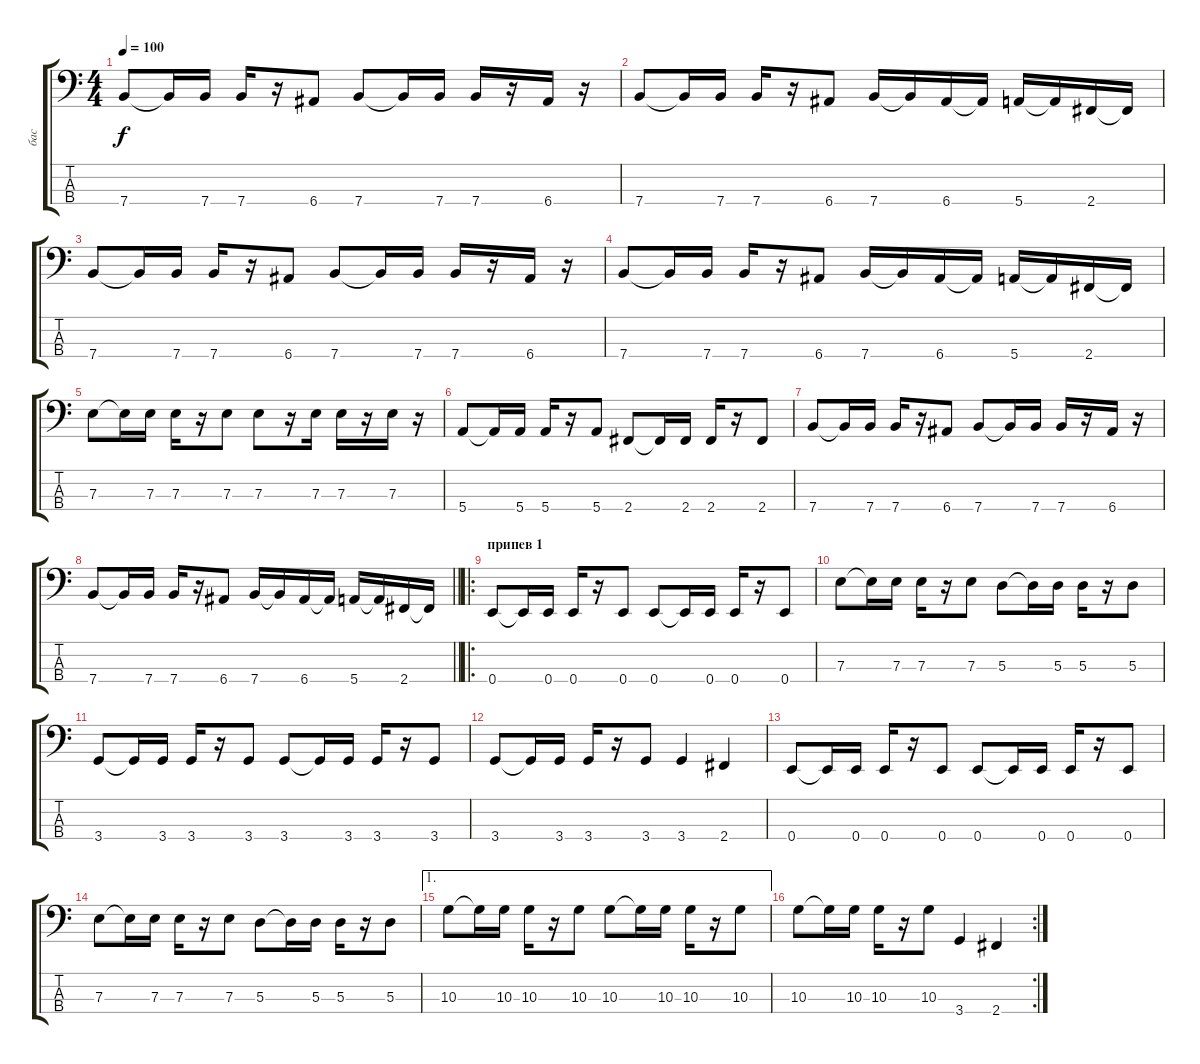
\track ("бас" "бас") {instrument electricbassfinger}
\staff {score tabs}
\tuning (G2 D2 A1 E1) {hide}
\ts (4 4)
\tempo 100
\clef f4
\ks c
7.4.8{dy f} 7.4{t}.16 7.4.16 7.4.16 r.16 6.4.8 7.4.8 7.4{t}.16 7.4.16 7.4.16 r.16 6.4.16 r.16 |
7.4.8 7.4{t}.16 7.4.16 7.4.16 r.16 6.4.8 7.4.16 7.4{t}.16 6.4.16 6.4{t}.16 5.4.16 5.4{t}.16 2.4.16 2.4{t}.16 |
7.4.8 7.4{t}.16 7.4.16 7.4.16 r.16 6.4.8 7.4.8 7.4{t}.16 7.4.16 7.4.16 r.16 6.4.16 r.16 |
7.4.8 7.4{t}.16 7.4.16 7.4.16 r.16 6.4.8 7.4.16 7.4{t}.16 6.4.16 6.4{t}.16 5.4.16 5.4{t}.16 2.4.16 2.4{t}.16 |
7.3.8 7.3{t}.16 7.3.16 7.3.16 r.16 7.3.8 7.3.8 r.16 7.3.16 7.3.16 r.16 7.3.16 r.16 |
5.4.8 5.4{t}.16 5.4.16 5.4.16 r.16 5.4.8 2.4.8 2.4{t}.16 2.4.16 2.4.16 r.16 2.4.8 |
7.4.8 7.4{t}.16 7.4.16 7.4.16 r.16 6.4.8 7.4.8 7.4{t}.16 7.4.16 7.4.16 r.16 6.4.16 r.16 |
\barLineRight lightlight
7.4.8 7.4{t}.16 7.4.16 7.4.16 r.16 6.4.8 7.4.16 7.4{t}.16 6.4.16 6.4{t}.16 5.4.16 5.4{t}.16 2.4.16 2.4{t}.16 |
\ro
\section ("" "припев 1")
0.4.8 0.4{t}.16 0.4.16 0.4.16 r.16 0.4.8 0.4.8 0.4{t}.16 0.4.16 0.4.16 r.16 0.4.8 |
7.3.8 7.3{t}.16 7.3.16 7.3.16 r.16 7.3.8 5.3.8 5.3{t}.16 5.3.16 5.3.16 r.16 5.3.8 |
3.4.8 3.4{t}.16 3.4.16 3.4.16 r.16 3.4.8 3.4.8 3.4{t}.16 3.4.16 3.4.16 r.16 3.4.8 |
3.4.8 3.4{t}.16 3.4.16 3.4.16 r.16 3.4.8 3.4.4 2.4.4 |
0.4.8 0.4{t}.16 0.4.16 0.4.16 r.16 0.4.8 0.4.8 0.4{t}.16 0.4.16 0.4.16 r.16 0.4.8 |
7.3.8 7.3{t}.16 7.3.16 7.3.16 r.16 7.3.8 5.3.8 5.3{t}.16 5.3.16 5.3.16 r.16 5.3.8 |
\ae 1
10.3.8 10.3{t}.16 10.3.16 10.3.16 r.16 10.3.8 10.3.8 10.3{t}.16 10.3.16 10.3.16 r.16 10.3.8 |
\rc 2
10.3.8 10.3{t}.16 10.3.16 10.3.16 r.16 10.3.8 3.4.4 2.4.4
